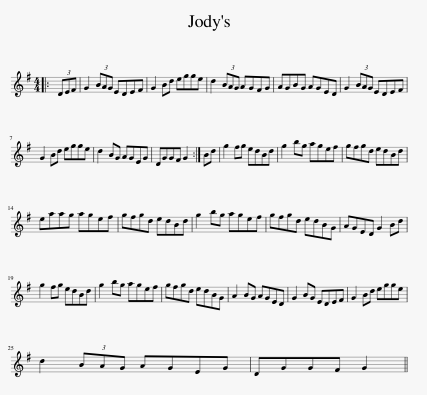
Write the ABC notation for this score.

X:1
L:1/8
M:4/4
I:linebreak $
K:G
V:1 treble
V:1
|: (3DEF | G2 (3BAG EDEF | G2 Bd egge | d2 (3BAG AGFG | AGBG AGED | %5
 G2 (3BAG EDEF |$ G2 Bd egge | d2 BG AGEG | DGGF G2 :| Bd | %10
 g2 fg edBd | g2 bg agef | gfgd edBd |$ eaag agef | gfgd edBd | %15
 g2 bg agef | gfgd edBG | AGED G2 Bd |$ g2 fg edBd | g2 bg agef | %20
 gfgd edBG | A2 BG AGED | G2 BG EDEF | G2 Bd egge |$ d2 (3BAG AGEG | %25
 DGGF G2 || %26
